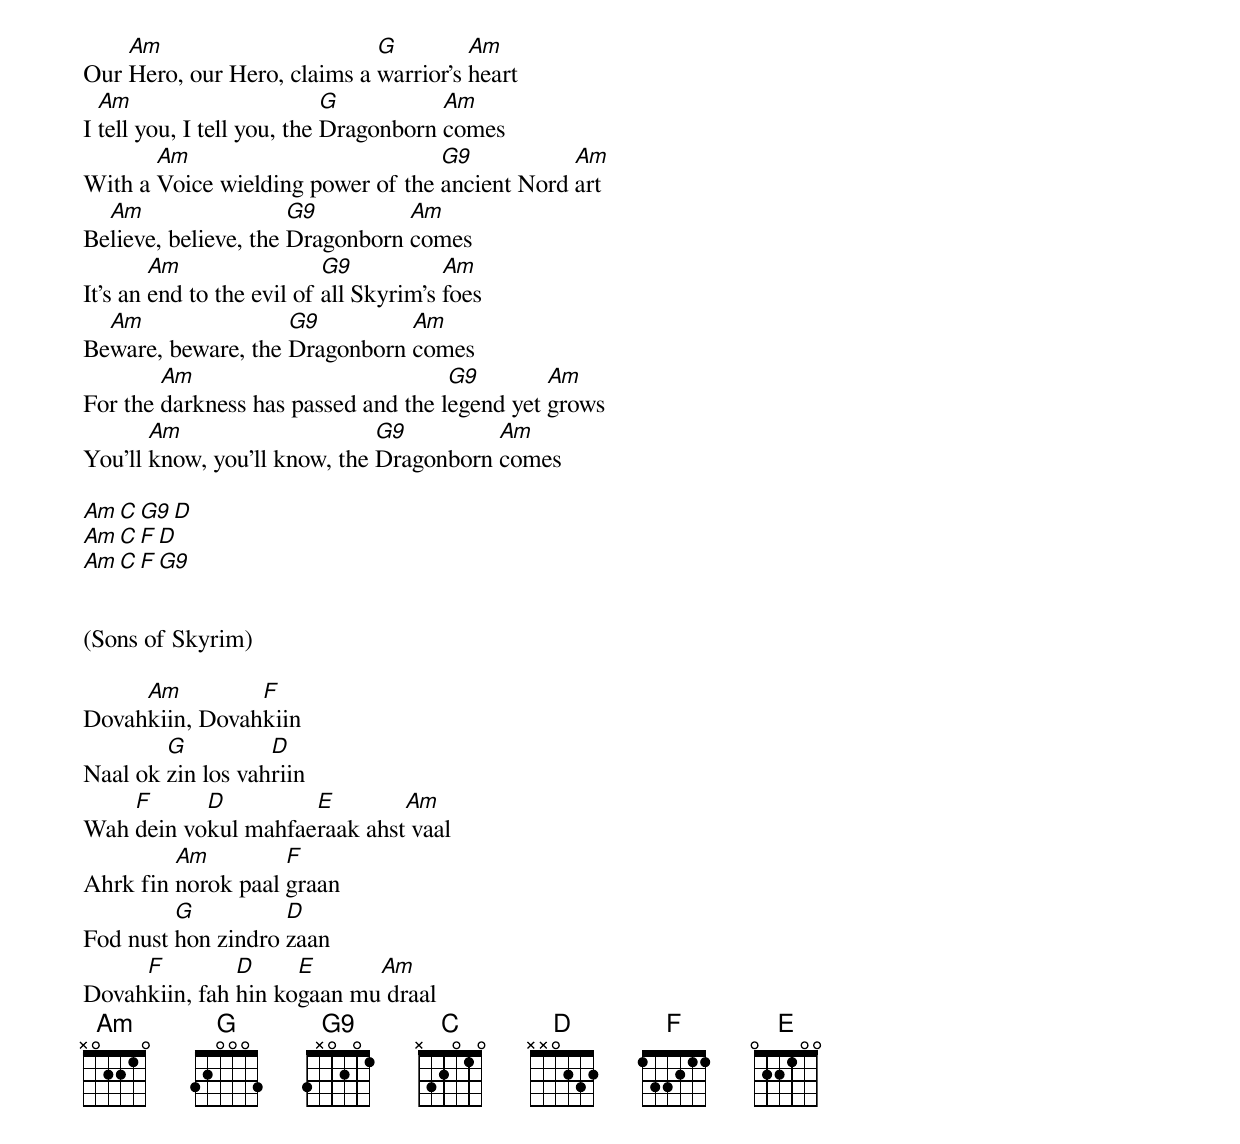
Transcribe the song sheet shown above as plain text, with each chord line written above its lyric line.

    Am                       G         Am
Our Hero, our Hero, claims a warrior's heart
  Am                        G          Am
I tell you, I tell you, the Dragonborn comes
       Am                          G9           Am
With a Voice wielding power of the ancient Nord art
  Am                  G9         Am
Believe, believe, the Dragonborn comes
        Am                 G9           Am
It's an end to the evil of all Skyrim's foes
  Am                G9         Am
Beware, beware, the Dragonborn comes
        Am                           G9        Am
For the darkness has passed and the legend yet grows
       Am                     G9         Am
You'll know, you'll know, the Dragonborn comes

Am    C    G9   D
Am    C    F    D
Am    C    F    G9


(Sons of Skyrim)

     Am         F
Dovahkiin, Dovahkiin
        G          D
Naal ok zin los vahriin
    F      D         E        Am
Wah dein vokul mahfaeraak ahst vaal
         Am         F
Ahrk fin norok paal graan
         G          D
Fod nust hon zindro zaan
     F         D     E      Am
Dovahkiin, fah hin kogaan mu draal
